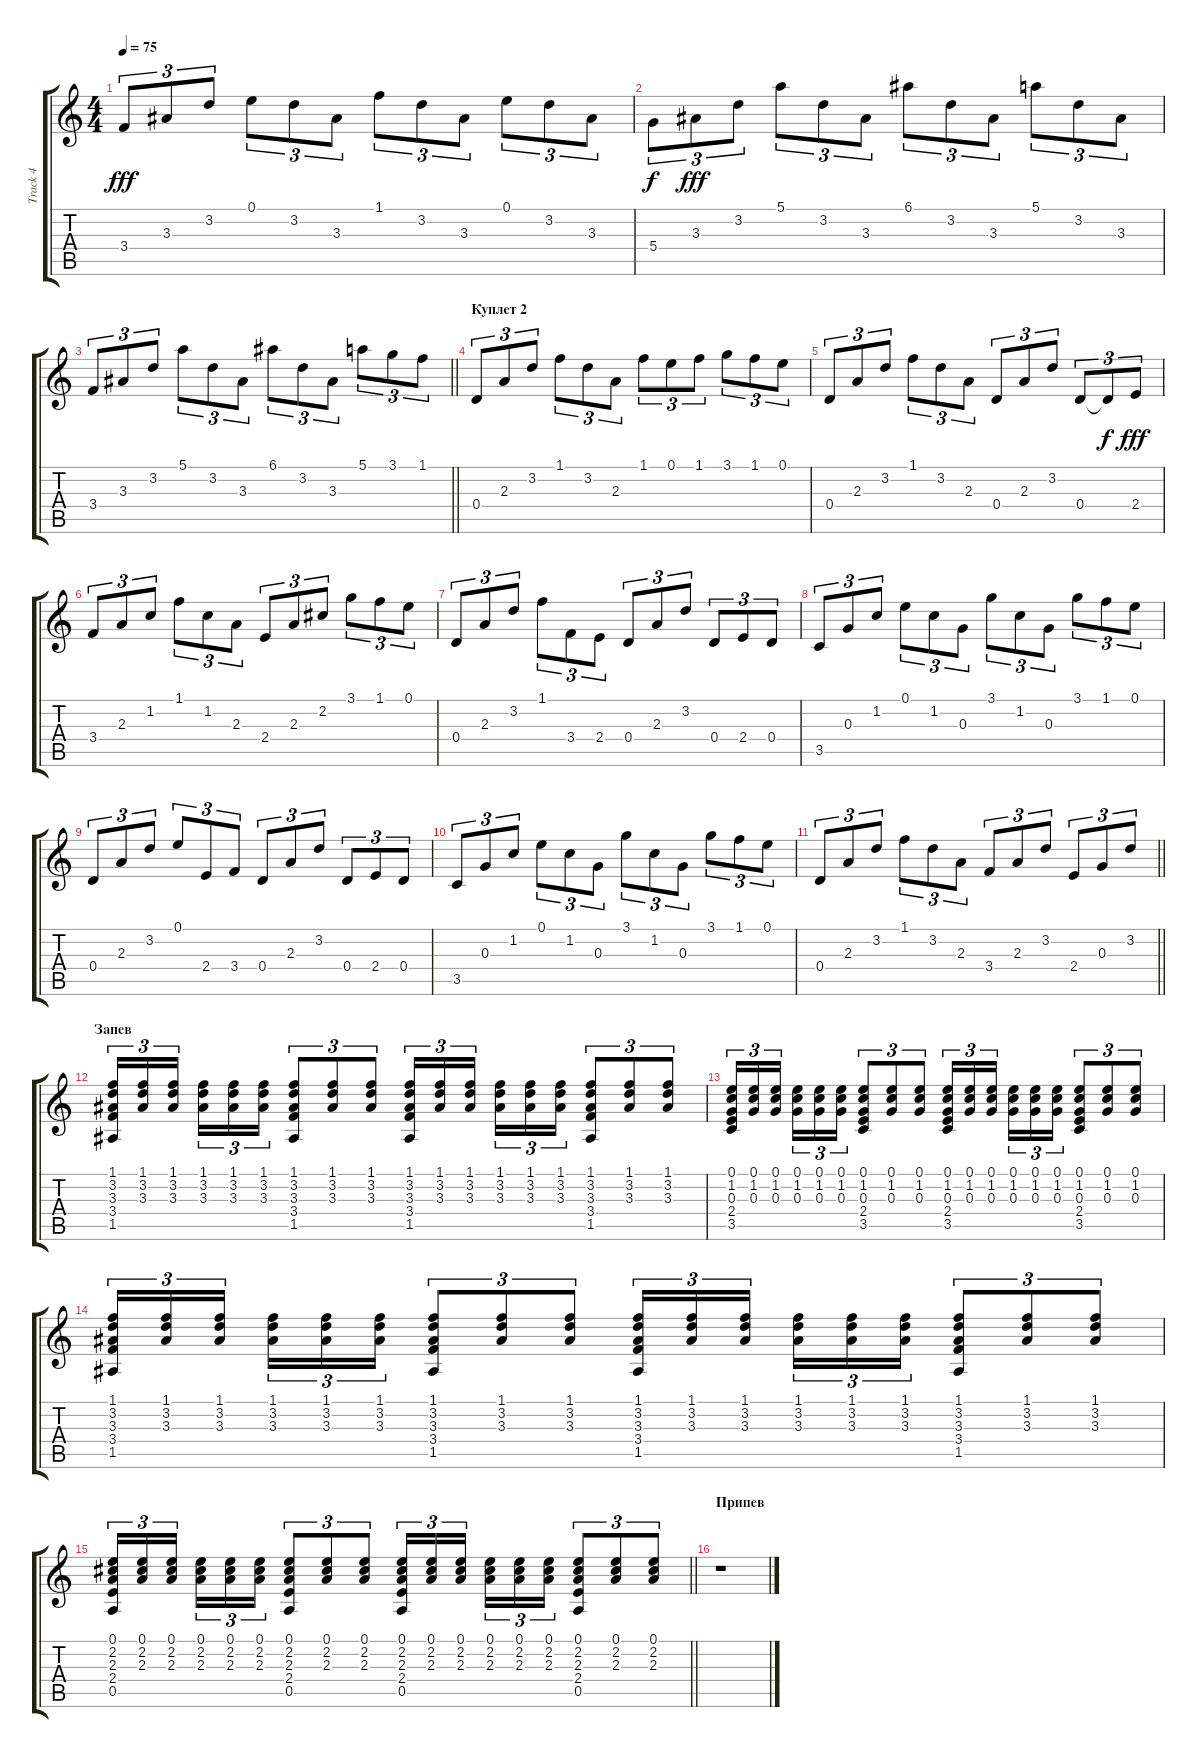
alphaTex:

\track ("Track 4" "Track 4") {instrument electricguitarclean}
\staff {score tabs}
\tuning (E4 B3 G3 D3 A2 E2) {hide}
\ts (4 4)
\tempo 75
\clef g2
\ks c
3.4.8{tu (3 2) dy fff} 3.3.8{tu (3 2)} 3.2.8{tu (3 2)} 0.1.8{tu (3 2)} 3.2.8{tu (3 2)} 3.3.8{tu (3 2)} 1.1.8{tu (3 2)} 3.2.8{tu (3 2)} 3.3.8{tu (3 2)} 0.1.8{tu (3 2)} 3.2.8{tu (3 2)} 3.3.8{tu (3 2)} |
5.4.8{tu (3 2) dy f} 3.3.8{tu (3 2) dy fff} 3.2.8{tu (3 2)} 5.1.8{tu (3 2)} 3.2.8{tu (3 2)} 3.3.8{tu (3 2)} 6.1.8{tu (3 2)} 3.2.8{tu (3 2)} 3.3.8{tu (3 2)} 5.1.8{tu (3 2)} 3.2.8{tu (3 2)} 3.3.8{tu (3 2)} |
\barLineRight lightlight
3.4.8{tu (3 2)} 3.3.8{tu (3 2)} 3.2.8{tu (3 2)} 5.1.8{tu (3 2)} 3.2.8{tu (3 2)} 3.3.8{tu (3 2)} 6.1.8{tu (3 2)} 3.2.8{tu (3 2)} 3.3.8{tu (3 2)} 5.1.8{tu (3 2)} 3.1.8{tu (3 2)} 1.1.8{tu (3 2)} |
\section ("" "Куплет 2")
0.4.8{tu (3 2)} 2.3.8{tu (3 2)} 3.2.8{tu (3 2)} 1.1.8{tu (3 2)} 3.2.8{tu (3 2)} 2.3.8{tu (3 2)} 1.1.8{tu (3 2)} 0.1.8{tu (3 2)} 1.1.8{tu (3 2)} 3.1.8{tu (3 2)} 1.1.8{tu (3 2)} 0.1.8{tu (3 2)} |
0.4.8{tu (3 2)} 2.3.8{tu (3 2)} 3.2.8{tu (3 2)} 1.1.8{tu (3 2)} 3.2.8{tu (3 2)} 2.3.8{tu (3 2)} 0.4.8{tu (3 2)} 2.3.8{tu (3 2)} 3.2.8{tu (3 2)} 0.4.8{tu (3 2)} 0.4{t}.8{tu (3 2) dy f} 2.4.8{tu (3 2) dy fff} |
3.4.8{tu (3 2)} 2.3.8{tu (3 2)} 1.2.8{tu (3 2)} 1.1.8{tu (3 2)} 1.2.8{tu (3 2)} 2.3.8{tu (3 2)} 2.4.8{tu (3 2)} 2.3.8{tu (3 2)} 2.2.8{tu (3 2)} 3.1.8{tu (3 2)} 1.1.8{tu (3 2)} 0.1.8{tu (3 2)} |
0.4.8{tu (3 2)} 2.3.8{tu (3 2)} 3.2.8{tu (3 2)} 1.1.8{tu (3 2)} 3.4.8{tu (3 2)} 2.4.8{tu (3 2)} 0.4.8{tu (3 2)} 2.3.8{tu (3 2)} 3.2.8{tu (3 2)} 0.4.8{tu (3 2)} 2.4.8{tu (3 2)} 0.4.8{tu (3 2)} |
3.5.8{tu (3 2)} 0.3.8{tu (3 2)} 1.2.8{tu (3 2)} 0.1.8{tu (3 2)} 1.2.8{tu (3 2)} 0.3.8{tu (3 2)} 3.1.8{tu (3 2)} 1.2.8{tu (3 2)} 0.3.8{tu (3 2)} 3.1.8{tu (3 2)} 1.1.8{tu (3 2)} 0.1.8{tu (3 2)} |
0.4.8{tu (3 2)} 2.3.8{tu (3 2)} 3.2.8{tu (3 2)} 0.1.8{tu (3 2)} 2.4.8{tu (3 2)} 3.4.8{tu (3 2)} 0.4.8{tu (3 2)} 2.3.8{tu (3 2)} 3.2.8{tu (3 2)} 0.4.8{tu (3 2)} 2.4.8{tu (3 2)} 0.4.8{tu (3 2)} |
3.5.8{tu (3 2)} 0.3.8{tu (3 2)} 1.2.8{tu (3 2)} 0.1.8{tu (3 2)} 1.2.8{tu (3 2)} 0.3.8{tu (3 2)} 3.1.8{tu (3 2)} 1.2.8{tu (3 2)} 0.3.8{tu (3 2)} 3.1.8{tu (3 2)} 1.1.8{tu (3 2)} 0.1.8{tu (3 2)} |
\barLineRight lightlight
0.4.8{tu (3 2)} 2.3.8{tu (3 2)} 3.2.8{tu (3 2)} 1.1.8{tu (3 2)} 3.2.8{tu (3 2)} 2.3.8{tu (3 2)} 3.4.8{tu (3 2)} 2.3.8{tu (3 2)} 3.2.8{tu (3 2)} 2.4.8{tu (3 2)} 0.3.8{tu (3 2)} 3.2.8{tu (3 2)} |
\section ("" "Запев")
(1.1 3.2 3.3 3.4 1.5).16{tu (3 2)} (1.1 3.2 3.3).16{tu (3 2)} (1.1 3.2 3.3).16{tu (3 2) beam splitsecondary} (1.1 3.2 3.3).16{tu (3 2)} (1.1 3.2 3.3).16{tu (3 2)} (1.1 3.2 3.3).16{tu (3 2)} (1.1 3.2 3.3 3.4 1.5).8{tu (3 2)} (1.1 3.2 3.3).8{tu (3 2)} (1.1 3.2 3.3).8{tu (3 2)} (1.1 3.2 3.3 3.4 1.5).16{tu (3 2)} (1.1 3.2 3.3).16{tu (3 2)} (1.1 3.2 3.3).16{tu (3 2) beam splitsecondary} (1.1 3.2 3.3).16{tu (3 2)} (1.1 3.2 3.3).16{tu (3 2)} (1.1 3.2 3.3).16{tu (3 2)} (1.1 3.2 3.3 3.4 1.5).8{tu (3 2)} (1.1 3.2 3.3).8{tu (3 2)} (1.1 3.2 3.3).8{tu (3 2)} |
(0.1 1.2 0.3 2.4 3.5).16{tu (3 2)} (0.1 1.2 0.3).16{tu (3 2)} (0.1 1.2 0.3).16{tu (3 2) beam splitsecondary} (0.1 1.2 0.3).16{tu (3 2)} (0.1 1.2 0.3).16{tu (3 2)} (0.1 1.2 0.3).16{tu (3 2)} (0.1 1.2 0.3 2.4 3.5).8{tu (3 2)} (0.1 1.2 0.3).8{tu (3 2)} (0.1 1.2 0.3).8{tu (3 2)} (0.1 1.2 0.3 2.4 3.5).16{tu (3 2)} (0.1 1.2 0.3).16{tu (3 2)} (0.1 1.2 0.3).16{tu (3 2) beam splitsecondary} (0.1 1.2 0.3).16{tu (3 2)} (0.1 1.2 0.3).16{tu (3 2)} (0.1 1.2 0.3).16{tu (3 2)} (0.1 1.2 0.3 2.4 3.5).8{tu (3 2)} (0.1 1.2 0.3).8{tu (3 2)} (0.1 1.2 0.3).8{tu (3 2)} |
(1.1 3.2 3.3 3.4 1.5).16{tu (3 2)} (1.1 3.2 3.3).16{tu (3 2)} (1.1 3.2 3.3).16{tu (3 2) beam splitsecondary} (1.1 3.2 3.3).16{tu (3 2)} (1.1 3.2 3.3).16{tu (3 2)} (1.1 3.2 3.3).16{tu (3 2)} (1.1 3.2 3.3 3.4 1.5).8{tu (3 2)} (1.1 3.2 3.3).8{tu (3 2)} (1.1 3.2 3.3).8{tu (3 2)} (1.1 3.2 3.3 3.4 1.5).16{tu (3 2)} (1.1 3.2 3.3).16{tu (3 2)} (1.1 3.2 3.3).16{tu (3 2) beam splitsecondary} (1.1 3.2 3.3).16{tu (3 2)} (1.1 3.2 3.3).16{tu (3 2)} (1.1 3.2 3.3).16{tu (3 2)} (1.1 3.2 3.3 3.4 1.5).8{tu (3 2)} (1.1 3.2 3.3).8{tu (3 2)} (1.1 3.2 3.3).8{tu (3 2)} |
\barLineRight lightlight
(0.1 2.2 2.3 2.4 0.5).16{tu (3 2)} (0.1 2.2 2.3).16{tu (3 2)} (0.1 2.2 2.3).16{tu (3 2) beam splitsecondary} (0.1 2.2 2.3).16{tu (3 2)} (0.1 2.2 2.3).16{tu (3 2)} (0.1 2.2 2.3).16{tu (3 2)} (0.1 2.2 2.3 2.4 0.5).8{tu (3 2)} (0.1 2.2 2.3).8{tu (3 2)} (0.1 2.2 2.3).8{tu (3 2)} (0.1 2.2 2.3 2.4 0.5).16{tu (3 2)} (0.1 2.2 2.3).16{tu (3 2)} (0.1 2.2 2.3).16{tu (3 2) beam splitsecondary} (0.1 2.2 2.3).16{tu (3 2)} (0.1 2.2 2.3).16{tu (3 2)} (0.1 2.2 2.3).16{tu (3 2)} (0.1 2.2 2.3 2.4 0.5).8{tu (3 2)} (0.1 2.2 2.3).8{tu (3 2)} (0.1 2.2 2.3).8{tu (3 2)} |
\section ("" "Припев")
r.1
